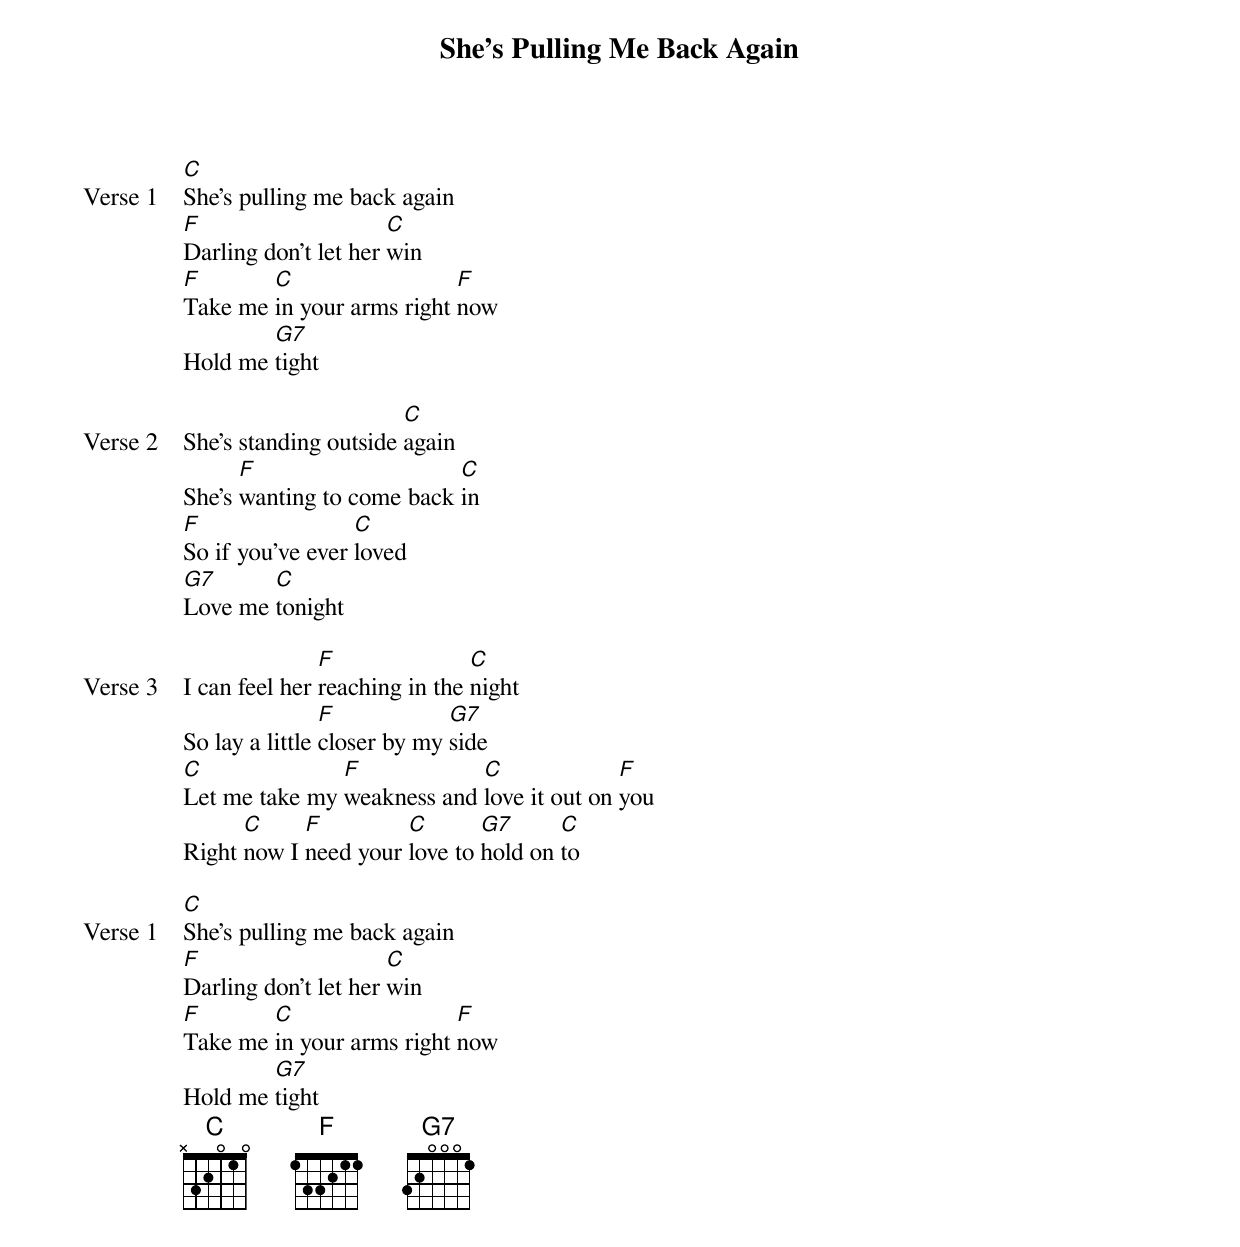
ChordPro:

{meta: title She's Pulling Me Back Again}
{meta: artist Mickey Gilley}
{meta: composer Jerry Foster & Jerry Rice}
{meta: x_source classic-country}
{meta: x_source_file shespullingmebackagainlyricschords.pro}
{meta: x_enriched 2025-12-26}

{start_of_verse: Verse 1}
[C]She's pulling me back again
[F]Darling don't let her [C]win
[F]Take me [C]in your arms right [F]now
Hold me [G7]tight
{end_of_verse}

{start_of_verse: Verse 2}
She's standing outside [C]again
She's [F]wanting to come back [C]in
[F]So if you've ever [C]loved
[G7]Love me [C]tonight
{end_of_verse}

{start_of_verse: Verse 3}
I can feel her [F]reaching in the [C]night
So lay a little [F]closer by my [G7]side
[C]Let me take my [F]weakness and [C]love it out on [F]you
Right [C]now I [F]need your [C]love to [G7]hold on [C]to
{end_of_verse}

{start_of_verse: Verse 1}
[C]She's pulling me back again
[F]Darling don't let her [C]win
[F]Take me [C]in your arms right [F]now
Hold me [G7]tight
{end_of_verse}
